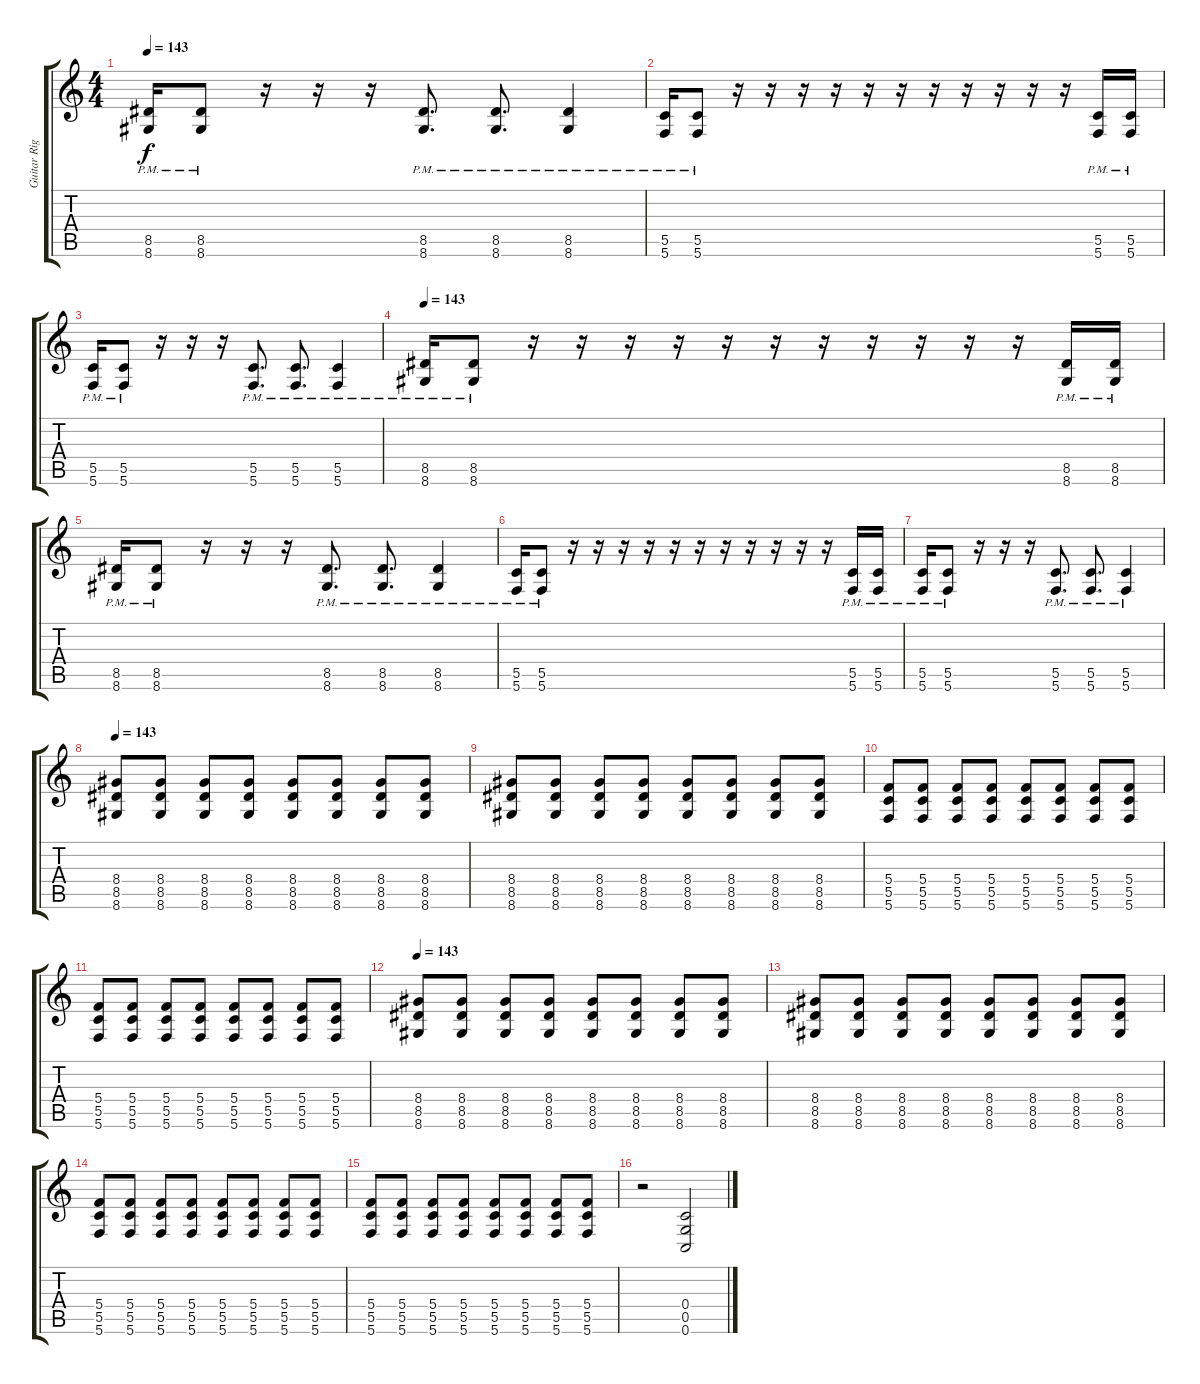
\track ("Guitar Right" "Guitar Rig") {instrument distortionguitar}
\staff {score tabs}
\tuning (D4 A3 F3 C3 G2 C2) {hide}
\ts (4 4)
\tempo 143
\clef g2
\ks c
(8.5{pm} 8.6{pm}).16{dy f} (8.5{pm} 8.6{pm}).8 r.16 r.16 r.16 (8.5{pm} 8.6{pm}).8{d} (8.5{pm} 8.6{pm}).8{d} (8.5{pm} 8.6{pm}).4 |
(5.5{pm} 5.6{pm}).16 (5.5{pm} 5.6{pm}).8 r.16 r.16 r.16 r.16 r.16 r.16 r.16 r.16 r.16 r.16 r.16 (5.5{pm} 5.6{pm}).16 (5.5{pm} 5.6{pm}).16 |
(5.5{pm} 5.6{pm}).16 (5.5{pm} 5.6{pm}).8 r.16 r.16 r.16 (5.5{pm} 5.6{pm}).8{d} (5.5{pm} 5.6{pm}).8{d} (5.5{pm} 5.6{pm}).4 |
\tempo 143
(8.5{pm} 8.6{pm}).16 (8.5{pm} 8.6{pm}).8 r.16 r.16 r.16 r.16 r.16 r.16 r.16 r.16 r.16 r.16 r.16 (8.5{pm} 8.6{pm}).16 (8.5{pm} 8.6{pm}).16 |
(8.5{pm} 8.6{pm}).16 (8.5{pm} 8.6{pm}).8 r.16 r.16 r.16 (8.5{pm} 8.6{pm}).8{d} (8.5{pm} 8.6{pm}).8{d} (8.5{pm} 8.6{pm}).4 |
(5.5{pm} 5.6{pm}).16 (5.5{pm} 5.6{pm}).8 r.16 r.16 r.16 r.16 r.16 r.16 r.16 r.16 r.16 r.16 r.16 (5.5{pm} 5.6{pm}).16 (5.5{pm} 5.6{pm}).16 |
(5.5{pm} 5.6{pm}).16 (5.5{pm} 5.6{pm}).8 r.16 r.16 r.16 (5.5{pm} 5.6{pm}).8{d} (5.5{pm} 5.6{pm}).8{d} (5.5{pm} 5.6{pm}).4 |
\tempo 143
(8.4 8.5 8.6).8 (8.4 8.5 8.6).8 (8.4 8.5 8.6).8 (8.4 8.5 8.6).8 (8.4 8.5 8.6).8 (8.4 8.5 8.6).8 (8.4 8.5 8.6).8 (8.4 8.5 8.6).8 |
(8.4 8.5 8.6).8 (8.4 8.5 8.6).8 (8.4 8.5 8.6).8 (8.4 8.5 8.6).8 (8.4 8.5 8.6).8 (8.4 8.5 8.6).8 (8.4 8.5 8.6).8 (8.4 8.5 8.6).8 |
(5.4 5.5 5.6).8 (5.4 5.5 5.6).8 (5.4 5.5 5.6).8 (5.4 5.5 5.6).8 (5.4 5.5 5.6).8 (5.4 5.5 5.6).8 (5.4 5.5 5.6).8 (5.4 5.5 5.6).8 |
(5.4 5.5 5.6).8 (5.4 5.5 5.6).8 (5.4 5.5 5.6).8 (5.4 5.5 5.6).8 (5.4 5.5 5.6).8 (5.4 5.5 5.6).8 (5.4 5.5 5.6).8 (5.4 5.5 5.6).8 |
\tempo 143
(8.4 8.5 8.6).8 (8.4 8.5 8.6).8 (8.4 8.5 8.6).8 (8.4 8.5 8.6).8 (8.4 8.5 8.6).8 (8.4 8.5 8.6).8 (8.4 8.5 8.6).8 (8.4 8.5 8.6).8 |
(8.4 8.5 8.6).8 (8.4 8.5 8.6).8 (8.4 8.5 8.6).8 (8.4 8.5 8.6).8 (8.4 8.5 8.6).8 (8.4 8.5 8.6).8 (8.4 8.5 8.6).8 (8.4 8.5 8.6).8 |
(5.4 5.5 5.6).8 (5.4 5.5 5.6).8 (5.4 5.5 5.6).8 (5.4 5.5 5.6).8 (5.4 5.5 5.6).8 (5.4 5.5 5.6).8 (5.4 5.5 5.6).8 (5.4 5.5 5.6).8 |
(5.4 5.5 5.6).8 (5.4 5.5 5.6).8 (5.4 5.5 5.6).8 (5.4 5.5 5.6).8 (5.4 5.5 5.6).8 (5.4 5.5 5.6).8 (5.4 5.5 5.6).8 (5.4 5.5 5.6).8 |
r.2 (0.4 0.5 0.6).2
